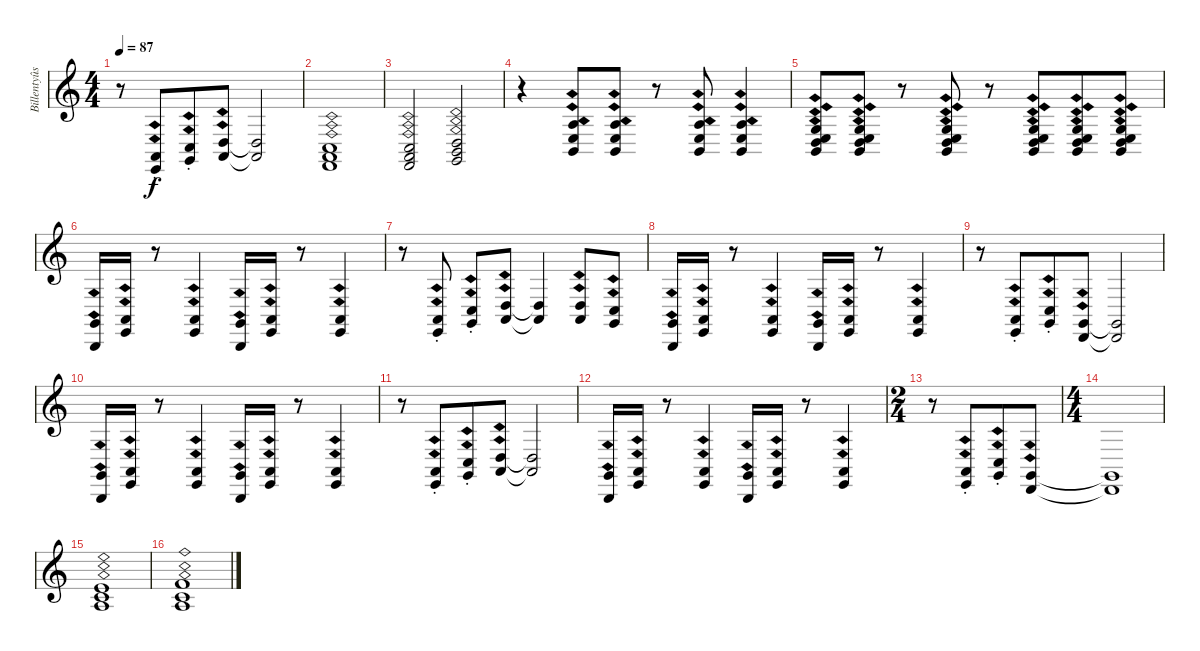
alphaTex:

\track ("Billentyûs 1 (Jon Lord)" "Billentyûs") {instrument percussiveorgan}
\staff {score}
\tuning (E4 B3 G3 D3 A2 E2 B1) {hide}
\ts (4 4)
\tempo 87
\clef g2
\ks c
r.8{dy f} (0.5{ph 12 st} 0.6{ph 12 st}).8{beam merge} (3.5{ph 12 st} 3.6{ph 12 st}).8 (0.4{ph 12} 0.5{ph 12}).8 (0.4{t} 0.5{t}).2 |
(3.5{ph 12} 5.6{ph 12} 6.7{ph 12}).1 |
(3.5{ph 12} 5.6{ph 12} 6.7{ph 12}).2 (0.4{ph 12} 2.5{ph 12} 3.6{ph 12}).2 |
r.4 (2.3{ph 12} 2.4{ph 12} 2.5{ph 12}).8 (2.3{ph 12} 2.4{ph 12} 2.5{ph 12}).8 r.8 (2.3{ph 12} 2.4{ph 12} 2.5{ph 12}).8 (2.3{ph 12} 2.4{ph 12} 2.5{ph 12}).4 |
(0.3{ph 12} 2.4{ph 12} 5.5{ph 12} 7.6{ph 12}).8 (0.3{ph 12} 2.4{ph 12} 5.5{ph 12} 7.6{ph 12}).8 r.8 (0.3{ph 12} 2.4{ph 12} 5.5{ph 12} 7.6{ph 12}).8 r.8 (0.3{ph 12} 2.4{ph 12} 5.5{ph 12} 7.6{ph 12}).8{beam merge} (0.3{ph 12} 2.4{ph 12} 5.5{ph 12} 7.6{ph 12}).8 (0.3{ph 12} 2.4{ph 12} 5.5{ph 12} 7.6{ph 12}).8 |
(3.6{ph 12} 0.7{ph 12}).16 (0.5{ph 12} 0.6{ph 12}).16 r.8 (0.5{ph 12} 0.6{ph 12}).4 (3.6{ph 12} 0.7{ph 12}).16 (0.5{ph 12} 0.6{ph 12}).16 r.8 (0.5{ph 12} 0.6{ph 12}).4 |
r.8 (0.5{ph 12 st} 0.6{ph 12 st}).8 (3.5{ph 12 st} 3.6{ph 12 st}).8 (0.4{ph 12} 0.5{ph 12}).8 (0.4{t} 0.5{t}).4 (0.4{ph 12} 0.5{ph 12}).8 (3.5{ph 12} 3.6{ph 12}).8 |
(3.6{ph 12} 0.7{ph 12}).16 (0.5{ph 12} 0.6{ph 12}).16 r.8 (0.5{ph 12} 0.6{ph 12}).4 (3.6{ph 12} 0.7{ph 12}).16 (0.5{ph 12} 0.6{ph 12}).16 r.8 (0.5{ph 12} 0.6{ph 12}).4 |
r.8 (0.5{ph 12 st} 0.6{ph 12 st}).8{beam merge} (3.5{ph 12 st} 3.6{ph 12 st}).8 (3.6{ph 12} 3.7{ph 12}).8 (3.6{t} 3.7{t}).2 |
(3.6{ph 12} 0.7{ph 12}).16 (0.5{ph 12} 0.6{ph 12}).16 r.8 (0.5{ph 12} 0.6{ph 12}).4 (3.6{ph 12} 0.7{ph 12}).16 (0.5{ph 12} 0.6{ph 12}).16 r.8 (0.5{ph 12} 0.6{ph 12}).4 |
r.8 (0.5{ph 12 st} 0.6{ph 12 st}).8{beam merge} (3.5{ph 12 st} 3.6{ph 12 st}).8 (0.4{ph 12} 0.5{ph 12}).8 (0.4{t} 0.5{t}).2 |
(3.6{ph 12} 0.7{ph 12}).16 (0.5{ph 12} 0.6{ph 12}).16 r.8 (0.5{ph 12} 0.6{ph 12}).4 (3.6{ph 12} 0.7{ph 12}).16 (0.5{ph 12} 0.6{ph 12}).16 r.8 (0.5{ph 12} 0.6{ph 12}).4 |
\ts (2 4)
r.8 (0.5{ph 12 st} 0.6{ph 12 st}).8{beam merge} (3.5{ph 12 st} 3.6{ph 12 st}).8 (3.6{ph 12} 3.7{ph 12}).8 |
\ts (4 4)
(3.6{t} 3.7{t}).1 |
(0.1{ph 12} 1.2{ph 12} 2.3{ph 12}).1 |
(1.1{ph 12} 1.2{ph 12} 2.3{ph 12}).1
